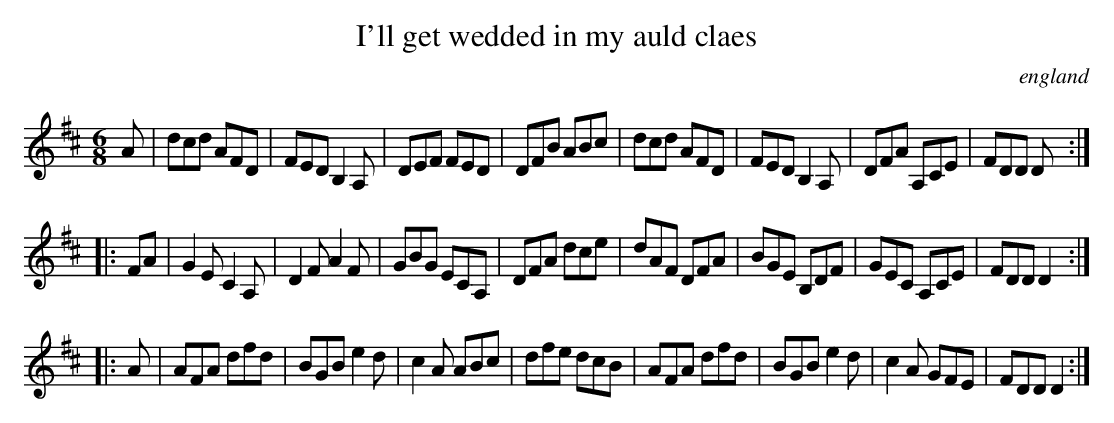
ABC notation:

X:1
T:I'll get wedded in my auld claes
O:england
M:6/8
K:D
A |\
dcd AFD | FED B,2A, | DEF FED | DFB ABc |\
dcd AFD | FED B,2A, | DFA A,CE | FDD D :|
|: FA |\
G2E C2A, | D2F A2F | GBG ECA, | DFA dce |\
dAF DFA | BGE B,DF | GEC A,CE | FDD D2:|
|:A|\
AFA dfd | BGB e2d | c2A ABc | dfe dcB |\
AFA dfd | BGB e2d | c2A GFE | FDD D2 :|
